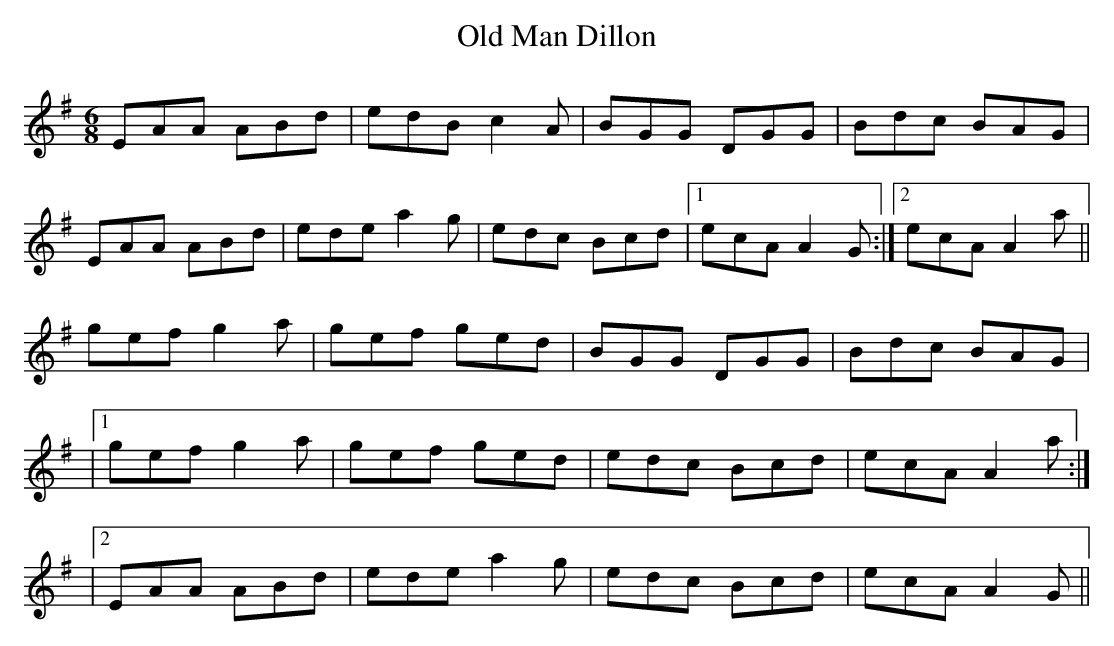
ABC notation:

X:1
T:Old Man Dillon
M:6/8
K:ADor
EAA ABd|edB c2A|BGG DGG|Bdc BAG|
EAA ABd|ede a2g|edc Bcd|1 ecA A2G:|2 ecA A2a||
gef g2a|gef ged|BGG DGG|Bdc BAG|
|1 gef g2a|gef ged|edc Bcd| ecA A2a:|
|2 EAA ABd|ede a2g|edc Bcd|ecA A2G||
